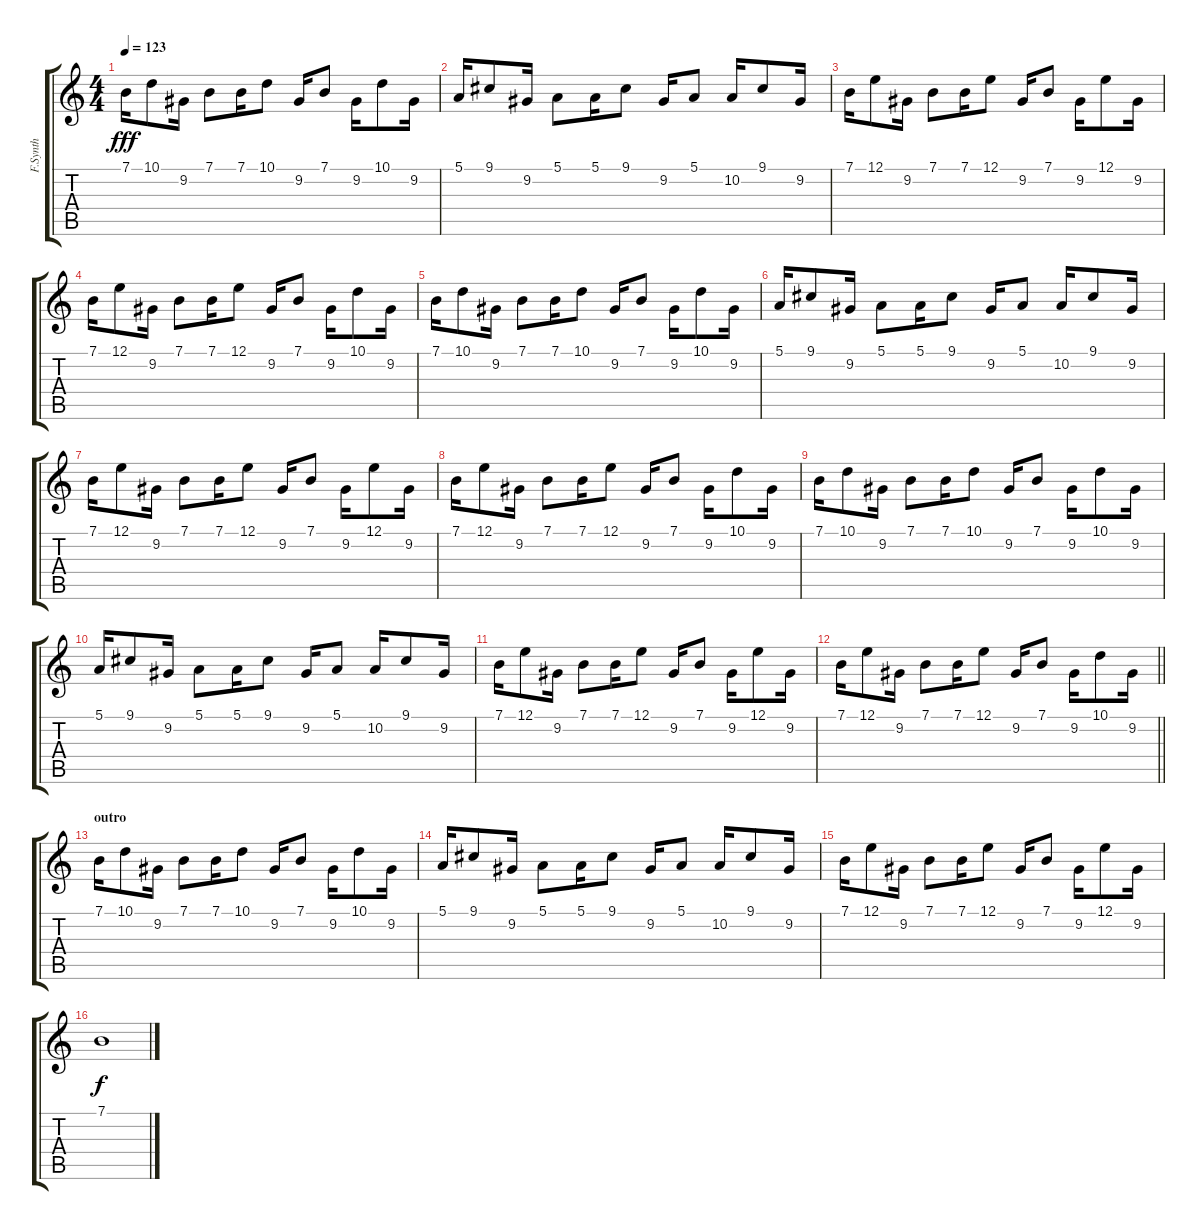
\track ("F.Synth " "F.Synth ") {instrument churchorgan}
\staff {score tabs}
\tuning (E4 B3 G3 D3 A2 E2) {hide}
\ts (4 4)
\tempo 123
\clef g2
\ks c
7.1.16{dy fff} 10.1.8 9.2.16 7.1.8 7.1.16 10.1.8 9.2.16 7.1.8 9.2.16 10.1.8 9.2.16 |
5.1.16 9.1.8 9.2.16 5.1.8 5.1.16 9.1.8 9.2.16 5.1.8 10.2.16 9.1.8 9.2.16 |
7.1.16 12.1.8 9.2.16 7.1.8 7.1.16 12.1.8 9.2.16 7.1.8 9.2.16 12.1.8 9.2.16 |
7.1.16 12.1.8 9.2.16 7.1.8 7.1.16 12.1.8 9.2.16 7.1.8 9.2.16 10.1.8 9.2.16 |
7.1.16 10.1.8 9.2.16 7.1.8 7.1.16 10.1.8 9.2.16 7.1.8 9.2.16 10.1.8 9.2.16 |
5.1.16 9.1.8 9.2.16 5.1.8 5.1.16 9.1.8 9.2.16 5.1.8 10.2.16 9.1.8 9.2.16 |
7.1.16 12.1.8 9.2.16 7.1.8 7.1.16 12.1.8 9.2.16 7.1.8 9.2.16 12.1.8 9.2.16 |
7.1.16 12.1.8 9.2.16 7.1.8 7.1.16 12.1.8 9.2.16 7.1.8 9.2.16 10.1.8 9.2.16 |
7.1.16 10.1.8 9.2.16 7.1.8 7.1.16 10.1.8 9.2.16 7.1.8 9.2.16 10.1.8 9.2.16 |
5.1.16 9.1.8 9.2.16 5.1.8 5.1.16 9.1.8 9.2.16 5.1.8 10.2.16 9.1.8 9.2.16 |
7.1.16 12.1.8 9.2.16 7.1.8 7.1.16 12.1.8 9.2.16 7.1.8 9.2.16 12.1.8 9.2.16 |
\barLineRight lightlight
7.1.16 12.1.8 9.2.16 7.1.8 7.1.16 12.1.8 9.2.16 7.1.8 9.2.16 10.1.8 9.2.16 |
\section ("" "outro")
7.1.16 10.1.8 9.2.16 7.1.8 7.1.16 10.1.8 9.2.16 7.1.8 9.2.16 10.1.8 9.2.16 |
5.1.16 9.1.8 9.2.16 5.1.8 5.1.16 9.1.8 9.2.16 5.1.8 10.2.16 9.1.8 9.2.16 |
7.1.16 12.1.8 9.2.16 7.1.8 7.1.16 12.1.8 9.2.16 7.1.8 9.2.16 12.1.8 9.2.16 |
7.1.1{dy f}
